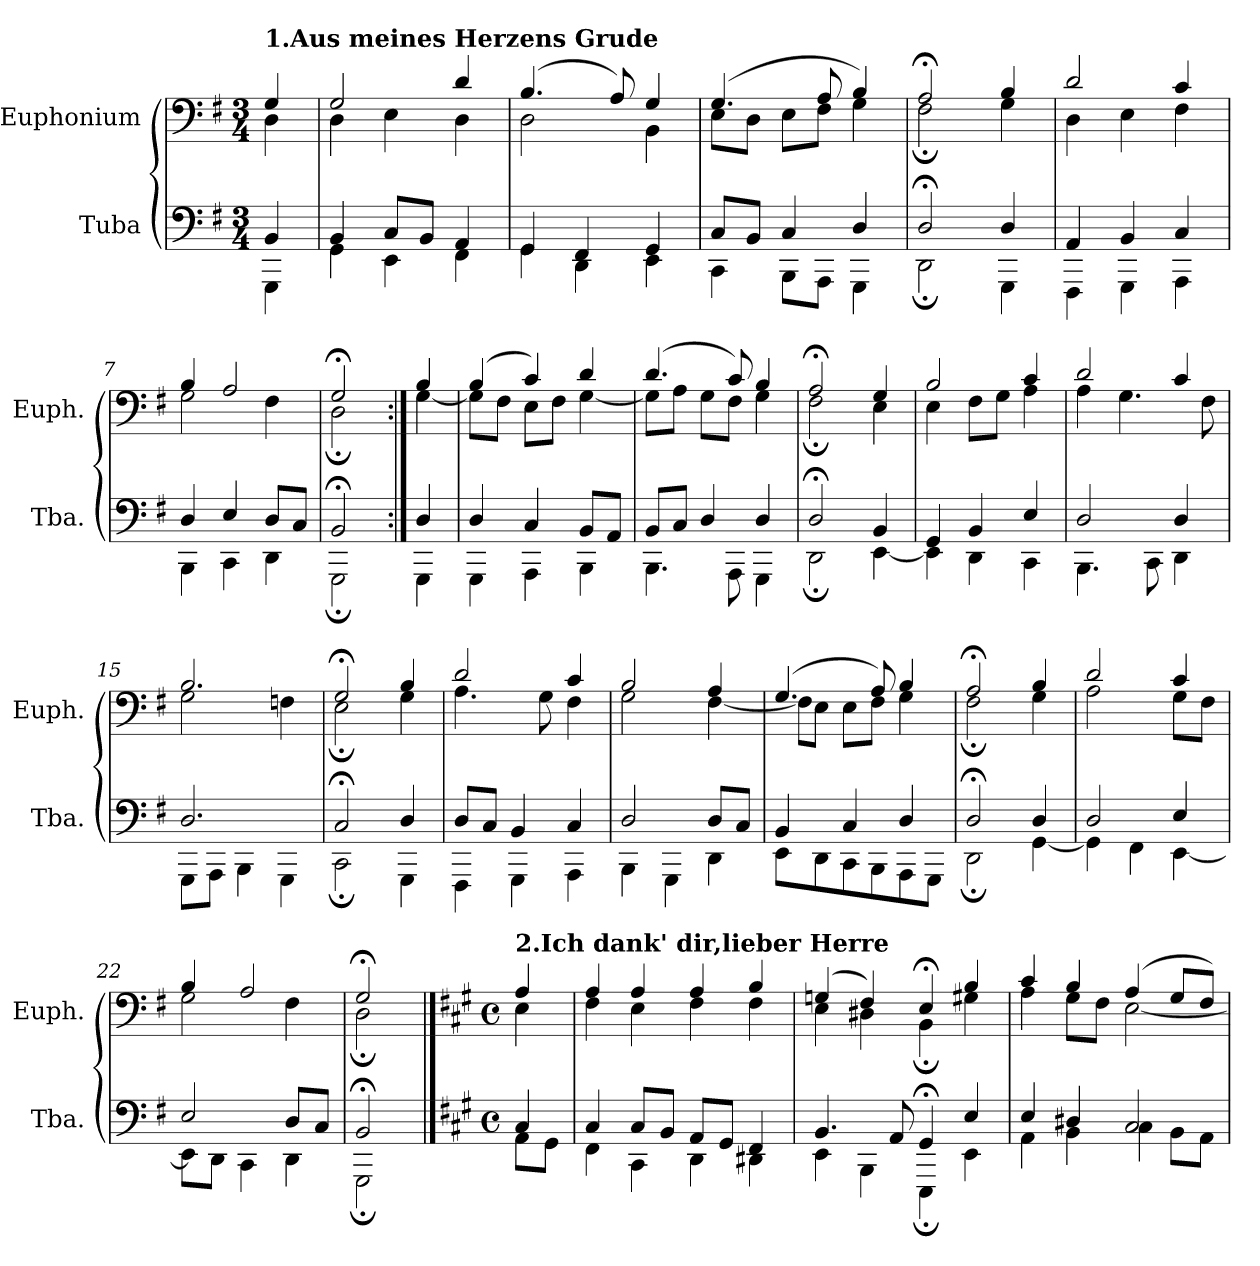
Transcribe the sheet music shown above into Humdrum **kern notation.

**kern	**kern
*part2	*part1
*staff2	*staff1
*I"Tuba	*I"Euphonium
*I'Tba.	*I'Euph.
*clefF4	*clefF4
*k[f#]	*k[f#]
*M3/4	*M3/4
*MM70	*MM70
=1	=1
*^	*^
!	!	!LO:TX:B:t=1.Aus meines Herzens Grude	!
4BB/	4GGG\	4G/	4D\
=2	=2	=2	=2
4BB/	4GG\	2G/	4D\
8C/L	4EE\	.	4E\
8BB/J	.	.	.
4AA/	4FF#\	4d/	4D\
=3	=3	=3	=3
4GG/	4GG\	(>4.B/	2D\
4FF#/	4DD\	.	.
.	.	8A/)	.
4GG/	4EE\	4G/	4BB\
=4	=4	=4	=4
8C/L	4CC\	(>4.G/	8E\L
8BB/J	.	.	8D\J
4C/	8BBB\L	.	8E\L
.	8AAA\J	8A/	8F#\J
4D/	4GGG\	4B/)	4G\
=5	=5	=5	=5
2D;</	2DD;\	2A;</	2F#;\
4D/	4GGG\	4B/	4G\
=6	=6	=6	=6
4AA/	4FFF#\	2d/	4D\
4BB/	4GGG\	.	4E\
4C/	4AAA\	4c/	4F#\
=7	=7	=7	=7
4D/	4BBB\	4B/	2G\
4E/	4CC\	2A/	.
8D/L	4DD\	.	4F#\
8C/J	.	.	.
=8	=8	=8	=8
2BB;</	2GGG;\	2G;</	2D;\
=9:|!	=9:|!	=9:|!	=9:|!
4D/	4GGG\	4B/	[4G\
!!LO:LB:g=z	!!
=10	=10	=10	=10
4D/	4GGG\	(>4B/	8G\L]
.	.	.	8F#\J
4C/	4AAA\	4c/)	8E\L
.	.	.	8F#\J
8BB/L	4BBB\	4d/	[4G\
8AA/J	.	.	.
=11	=11	=11	=11
8BB/L	4.BBB\	(>4.d/	8G\L]
8C/J	.	.	8A\J
4D/	.	.	8G\L
.	8AAA\	8c/)	8F#\J
4D/	4GGG\	4B/	4G\
=12	=12	=12	=12
2D;</	2DD;\	2A;</	2F#;\
4BB/	[4EE\	4G/	4E\
=13	=13	=13	=13
4GG/	4EE\]	2B/	4E\
4BB/	4DD\	.	8F#\L
.	.	.	8G\J
4E/	4CC\	4c/	4A\
=14	=14	=14	=14
2D/	4.BBB\	2d/	4A\
.	.	.	4.G\
.	8CC\	.	.
4D/	4DD\	4c/	.
.	.	.	8F#\
=15	=15	=15	=15
2.D/	8GGG\L	2.B/	2G\
.	8AAA\J	.	.
.	4BBB\	.	.
.	4GGG\	.	4Fn\
=16	=16	=16	=16
2C;</	2CC;\	2G;</	2E;\
4D/	4GGG\	4B/	4G\
!!LO:LB:g=z	!!
=17	=17	=17	=17
8D/L	4FFF#\	2d/	4.A\
8C/J	.	.	.
4BB/	4GGG\	.	.
.	.	.	8G\
4C/	4AAA\	4c/	4F#\
=18	=18	=18	=18
2D/	4BBB\	2B/	2G\
.	4GGG\	.	.
8D/L	4DD\	4A/	[4F#\
8C/J	.	.	.
=19	=19	=19	=19
4BB/	8EE\L	(>4.G/	8F#\L]
.	8DD\	.	8E\J
4C/	8CC\	.	8E\L
.	8BBB\	8A/)	8F#\J
4D/	8AAA\	4B/	4G\
.	8GGG\J	.	.
=20	=20	=20	=20
2D;</	2DD;\	2A;</	2F#;\
4D/	[4GG\	4B/	4G\
=21	=21	=21	=21
2D/	4GG\]	2d/	2A\
.	4FF#\	.	.
4E/	[4EE\	4c/	8G\L
.	.	.	8F#\J
=22	=22	=22	=22
2E/	8EE\L]	4B/	2G\
.	8DD\J	.	.
.	4CC\	2A/	.
8D/L	4DD\	.	4F#\
8C/J	.	.	.
=23	=23	=23	=23
2BB;</	2GGG;\	2G;</	2D;\
!!LO:LB:g=z	!!
==24	==24	==24	==24
*k[f#c#g#]	*	*k[f#c#g#]	*
*M4/4	*	*M4/4	*
*met(c)	*	*met(c)	*
!	!	!LO:TX:B:t=2.Ich dank' dir,lieber Herre	!
4C#/	8AA\L	4A/	4E\
.	8GG#\J	.	.
=25	=25	=25	=25
4C#/	4FF#\	4A/	4F#\
8C#/L	4CC#\	4A/	4E\
8BB/J	.	.	.
8AA/L	4DD\	4A/	4F#\
8GG#/J	.	.	.
4FF#/	4DD#X\	4B/	4F#\
=26	=26	=26	=26
4.BB/	4EE\	(>4Gn/	4E\
.	4BBB\	4F#/)	4D#X\
8AA/	.	.	.
4GG#;</	4EEE;\	4E;</	4BB;\
4E/	4EE\	4B/	4G#X\
=27	=27	=27	=27
4E/	4AA\	4c#/	4A\
4D#X/	4BB\	4B/	8G#\L
.	.	.	8F#\J
2C#/	4C#\	(>4A/	[2E\
.	8BB\L	8G#/L	.
.	8AA\J	8F#/J)	.
*v	*v	*	*
*	*v	*v
=	=
*-	*-
